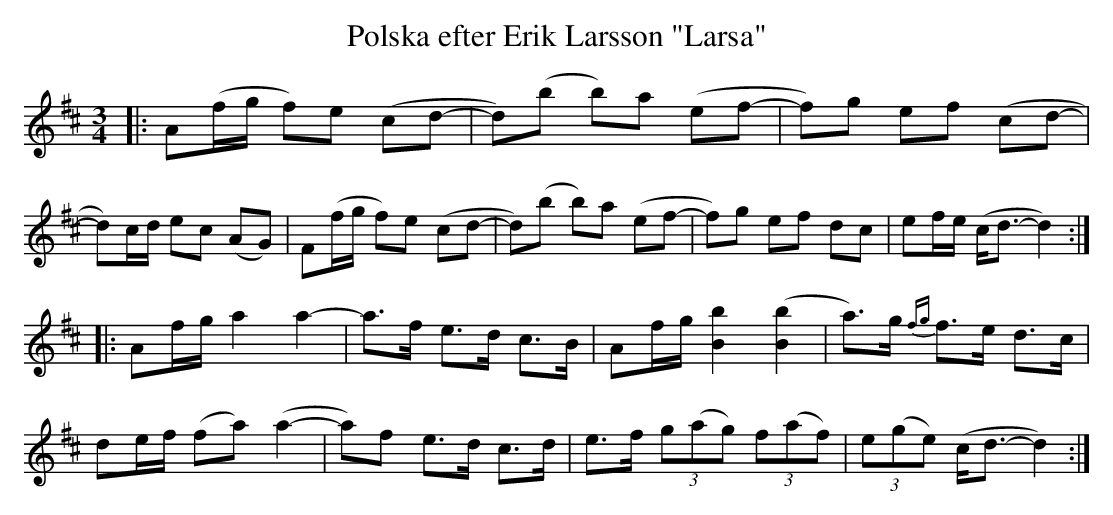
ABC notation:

X:1
T: Polska efter Erik Larsson "Larsa"
M: 3/4
L: 1/8
K: D
|: A(f/g/ f)e (cd- | d)(b b)a (ef- | f)g ef (cd- | d)c/d/ ec (AG) \
|  F(f/g/ f)e (cd- | d)(b b)a (ef- | f)g ef  dc | ef/e/ (c<d- d2) :|
|: Af/g/ a2 a2- | a>f e>d c>B | Af/g/ [b2B2] ([b2B2] | a)>g {fg}f>e d>c \
|  de/f/ (fa) (a2- | a)f e>d c>d | e>f (3g(ag) (3f(af) | (3e(ge) (c<d- d2) :|
